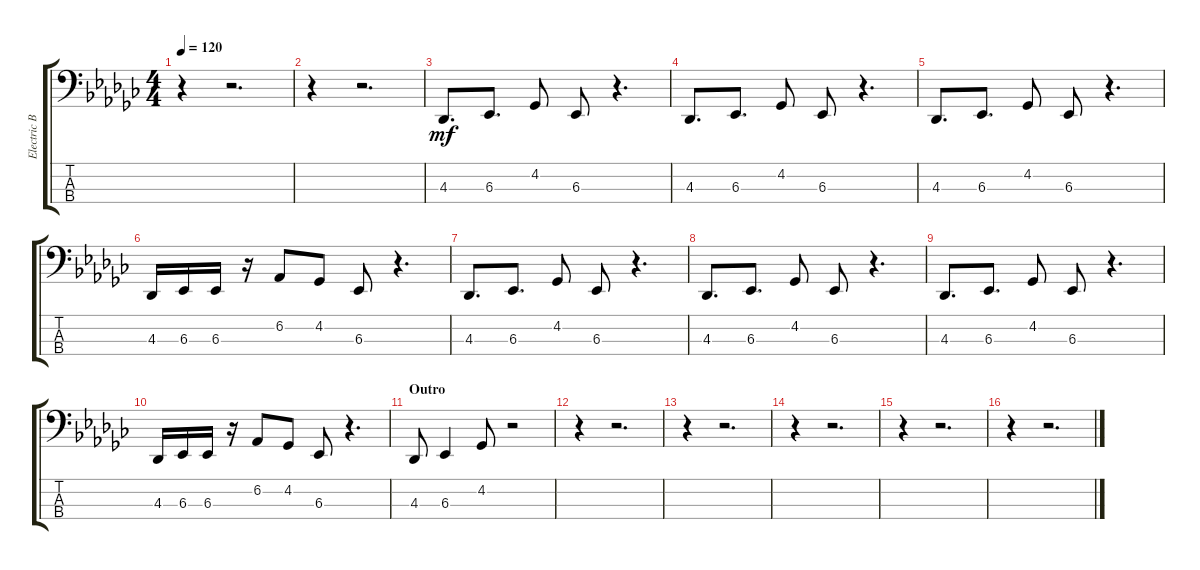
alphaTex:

\track ("Electric Bass" "Electric B") {instrument celesta}
\staff {score tabs}
\tuning (G2 D2 A1 E1) {hide}
\ts (4 4)
\tempo 120
\clef f4
\ks ebminor
r.4{dy mf} r.2{d} |
r.4 r.2{d} |
4.3.8{d} 6.3.8{d} 4.2.8 6.3.8 r.4{d} |
4.3.8{d} 6.3.8{d} 4.2.8 6.3.8 r.4{d} |
4.3.8{d} 6.3.8{d} 4.2.8 6.3.8 r.4{d} |
4.3.16 6.3.16 6.3.16 r.16 6.2.8 4.2.8 6.3.8 r.4{d} |
4.3.8{d} 6.3.8{d} 4.2.8 6.3.8 r.4{d} |
4.3.8{d} 6.3.8{d} 4.2.8 6.3.8 r.4{d} |
4.3.8{d} 6.3.8{d} 4.2.8 6.3.8 r.4{d} |
4.3.16 6.3.16 6.3.16 r.16 6.2.8 4.2.8 6.3.8 r.4{d} |
\section ("" "Outro")
4.3.8 6.3.4 4.2.8 r.2 |
r.4 r.2{d} |
r.4 r.2{d} |
r.4 r.2{d} |
r.4 r.2{d} |
r.4 r.2{d}
